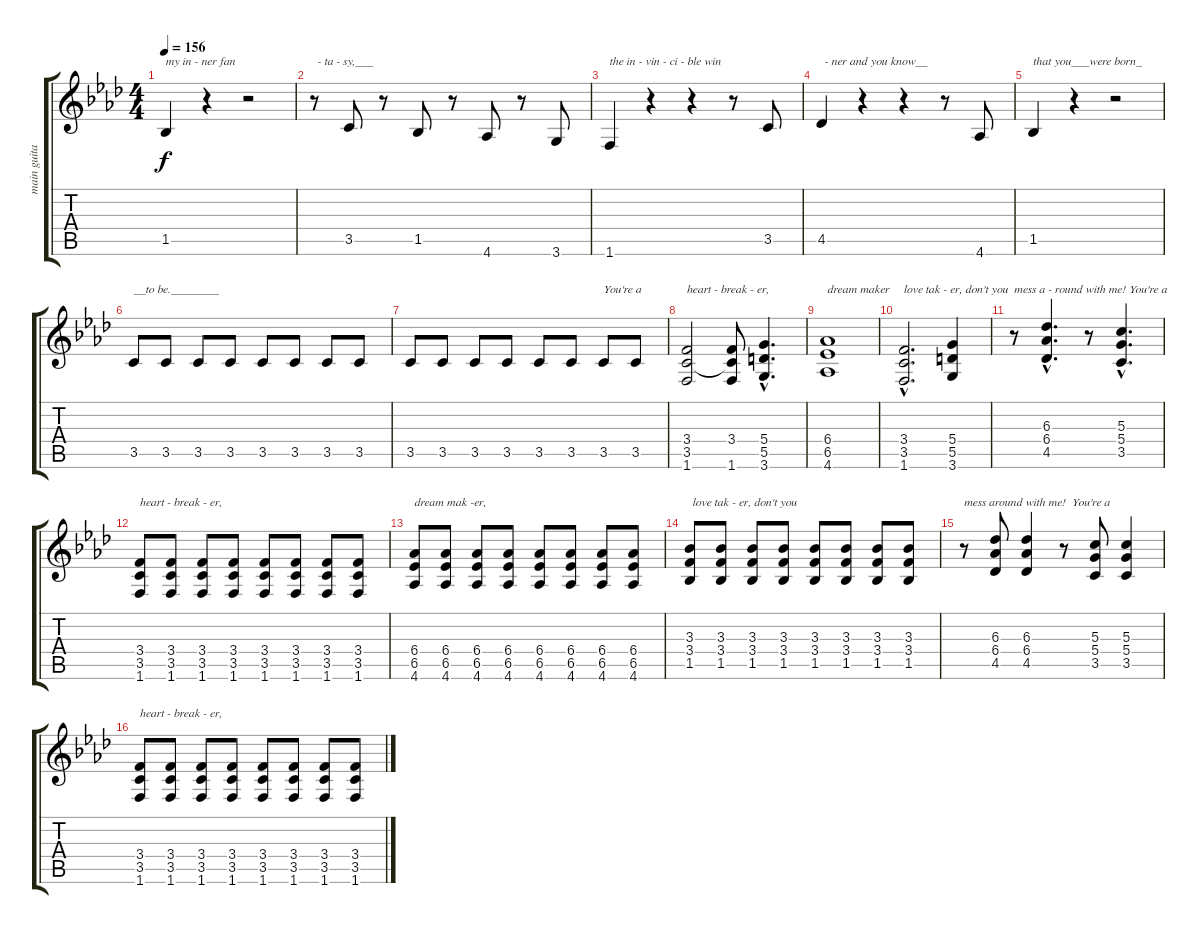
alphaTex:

\track ("main guitar" "main guita") {instrument distortionguitar}
\staff {score tabs}
\tuning (E4 B3 G3 D3 A2 E2) {hide}
\ts (4 4)
\tempo 156
\clef g2
\ks ab
1.5.4{txt "my in - ner fan" dy f} r.4 r.2 |
r.8{txt " - ta - sy,___"} 3.5.8 r.8 1.5.8 r.8 4.6.8 r.8 3.6.8 |
1.6.4{txt "the in - vin - ci - ble win"} r.4 r.4 r.8 3.5.8 |
4.5.4{txt " - ner and you know__"} r.4 r.4 r.8 4.6.8 |
1.5.4{txt "that you___were born_"} r.4 r.2 |
3.5.8{txt "__to be.________"} 3.5.8 3.5.8 3.5.8 3.5.8 3.5.8 3.5.8 3.5.8 |
3.5.8 3.5.8 3.5.8 3.5.8 3.5.8 3.5.8 3.5.8{txt "You're a"} 3.5.8 |
(3.4 3.5 1.6).2{txt "heart - break - er,"} (3.4 3.5{t} 1.6).8 (5.4{hac} 5.5{hac} 3.6{hac}).4{d} |
(6.4 6.5 4.6).1{txt "dream maker"} |
(3.4{hac} 3.5{hac} 1.6{hac}).2{d txt "love tak - er, don't you"} (5.4 5.5 3.6).4 |
r.8{txt "mess a - round with me! You're a"} (6.3{hac} 6.4{hac} 4.5).4{d} r.8 (5.3{hac} 5.4{hac} 3.5{hac}).4{d} |
(3.4 3.5 1.6).8{txt "heart - break - er,"} (3.4 3.5 1.6).8 (3.4 3.5 1.6).8 (3.4 3.5 1.6).8 (3.4 3.5 1.6).8 (3.4 3.5 1.6).8 (3.4 3.5 1.6).8 (3.4 3.5 1.6).8 |
(6.4 6.5 4.6).8{txt "dream mak -er,"} (6.4 6.5 4.6).8 (6.4 6.5 4.6).8 (6.4 6.5 4.6).8 (6.4 6.5 4.6).8 (6.4 6.5 4.6).8 (6.4 6.5 4.6).8 (6.4 6.5 4.6).8 |
(3.3 3.4 1.5).8{txt " love tak - er, don't you"} (3.3 3.4 1.5).8 (3.3 3.4 1.5).8 (3.3 3.4 1.5).8 (3.3 3.4 1.5).8 (3.3 3.4 1.5).8 (3.3 3.4 1.5).8 (3.3 3.4 1.5).8 |
r.8{txt "mess around with me!  You're a "} (6.3 6.4 4.5).8 (6.3 6.4 4.5).4 r.8 (5.3 5.4 3.5).8 (5.3 5.4 3.5).4 |
(3.4 3.5 1.6).8{txt "heart - break - er,"} (3.4 3.5 1.6).8 (3.4 3.5 1.6).8 (3.4 3.5 1.6).8 (3.4 3.5 1.6).8 (3.4 3.5 1.6).8 (3.4 3.5 1.6).8 (3.4 3.5 1.6).8
